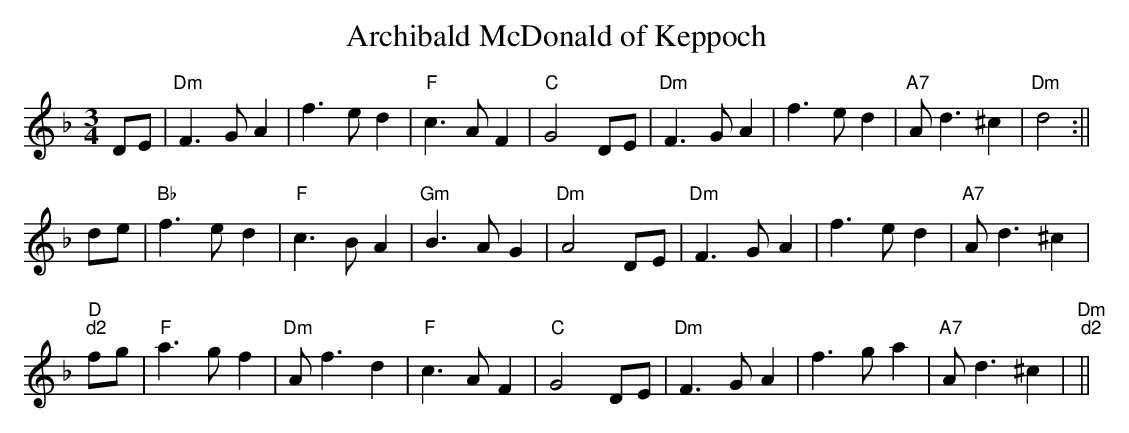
X:1
T:Archibald McDonald of Keppoch
M:3/4
L:1/4
K:Dm
D/E/|"Dm"F>GA|f>ed|"F"c>AF|"C"G2 D/E/|"Dm"F>GA|f>ed|"A7"A<d ^c|"Dm"d2:||
!
d/e/|"Bb"f>ed|"F"c>BA|"Gm"B>AG |"Dm"A2 D/E/|"Dm"F>GA|f>ed|"A7"A<d ^c|!"D
m"d2
f/g/|"F"a>gf|"Dm"A<f d|"F"c>AF| "C"G2 D/E/|"Dm"F>GA|f>g a|"A7"A<d ^c|"Dm
"d2
||
